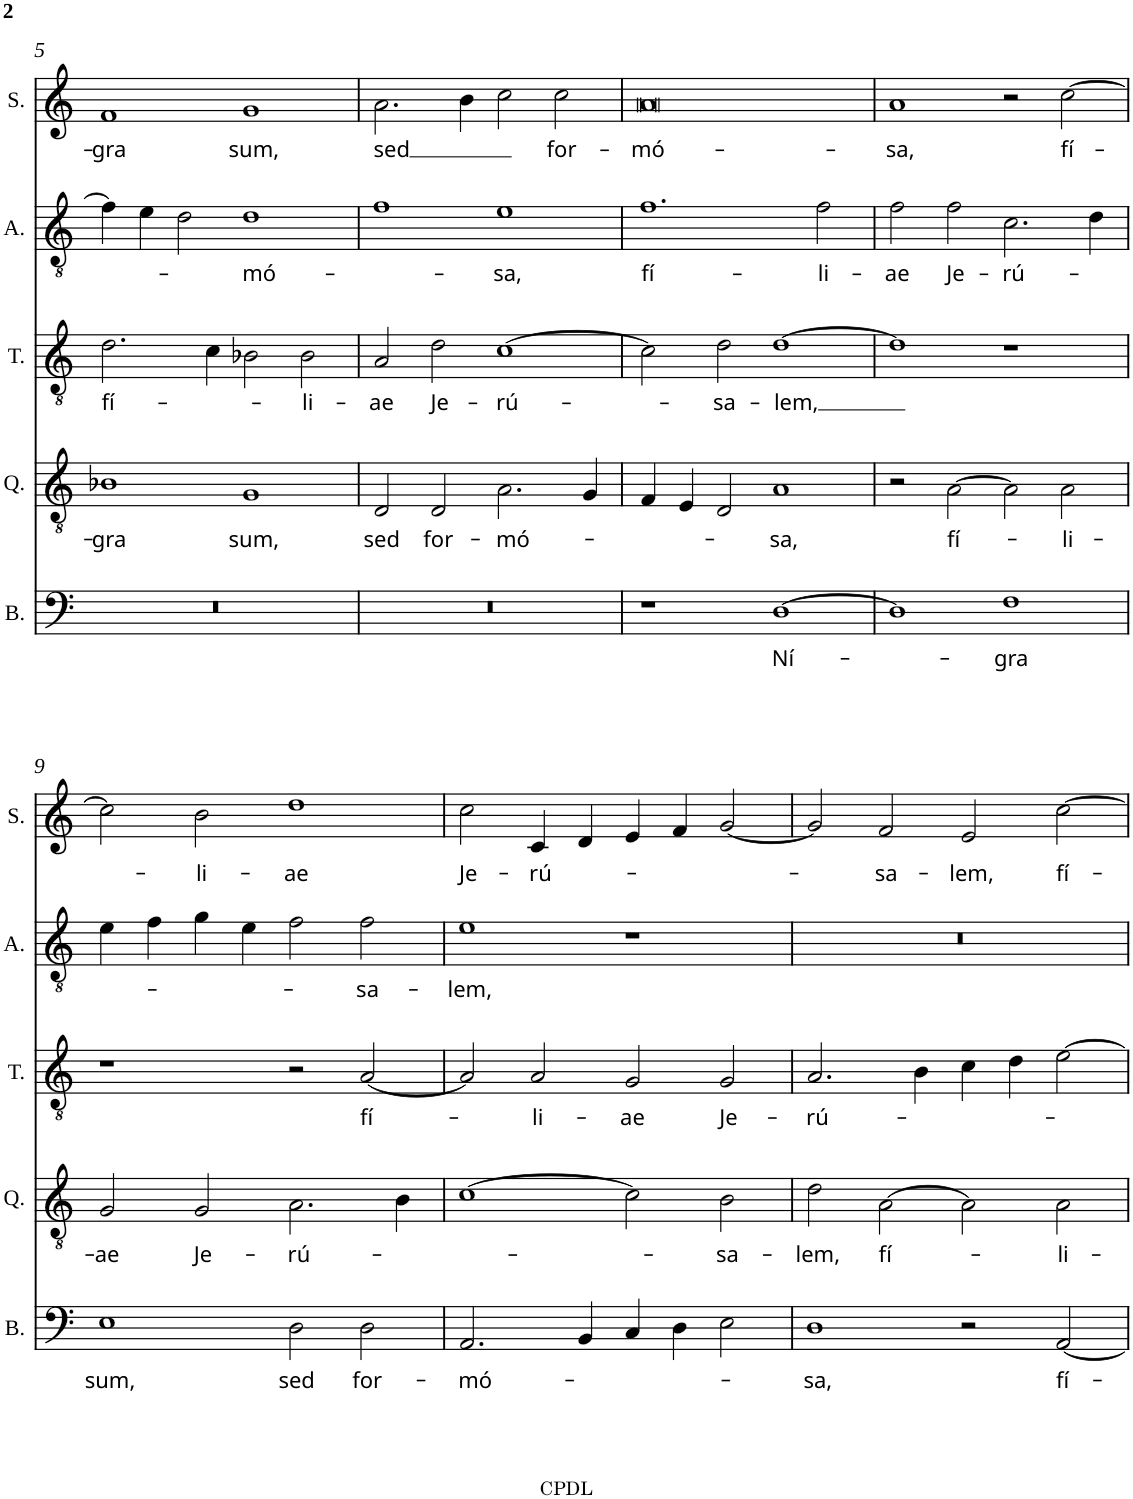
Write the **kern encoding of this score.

**kern	**text	**kern	**text	**kern	**text	**kern	**text	**kern	**text
*part5	*part5	*part4	*part4	*part3	*part3	*part2	*part2	*part1	*part1
*staff5	*staff5	*staff4	*staff4	*staff3	*staff3	*staff2	*staff2	*staff1	*staff1
*I"Bassus	*	*I"Quintus	*	*I"Tenor	*	*I"Altus	*	*I"Superius	*
*I'B.	*	*I'Q.	*	*I'T.	*	*I'A.	*	*I'S.	*
!!LO:PB:g=z
*clefF4	*	*clefGv2	*	*clefGv2	*	*clefGv2	*	*clefG2	*
*	*	*Trd8c14	*	*	*	*Trd1c2	*	*	*
*k[]	*	*k[]	*	*k[]	*	*k[]	*	*k[]	*
*M4/2	*	*M4/2	*	*M4/2	*	*M4/2	*	*M4/2	*
=5	=5	=5	=5	=5	=5	=5	=5	=5	=5
!	!	!	!LO:LY:b	!	!LO:LY:b	!	!	!	!LO:LY:b
0r	.	1B-X	-gra	2.d\	fí-	4f\]	.	1f	-gra
.	.	.	.	.	.	4e\	.	.	.
.	.	.	.	.	.	2d\	.	.	.
.	.	.	.	4c\	.	.	.	.	.
!	!	!	!LO:LY:b	!	!	!	!LO:LY:b	!	!LO:LY:b
.	.	1G	sum,	2B-X\	.	1d	-mó-	1g	sum,
!	!	!	!	!	!LO:LY:b	!	!	!	!
.	.	.	.	2B-\	-li-	.	.	.	.
=6	=6	=6	=6	=6	=6	=6	=6	=6	=6
!	!	!	!LO:LY:b	!	!LO:LY:b	!	!	!	!LO:LY:b
0r	.	2D/	sed	2A/	-ae	1f	.	2.a\	sed
!	!	!	!LO:LY:b	!	!LO:LY:b	!	!	!	!
.	.	2D/	for-	2d\	Je-	.	.	.	.
.	.	.	.	.	.	.	.	4b\	.
!	!	!	!LO:LY:b	!	!LO:LY:b	!	!LO:LY:b	!	!
.	.	2.A\	-mó-	[1c	-rú-	1e	-sa,	2cc\	.
!	!	!	!	!	!	!	!	!	!LO:LY:b
.	.	.	.	.	.	.	.	2cc\	for-
.	.	4G/	.	.	.	.	.	.	.
=7	=7	=7	=7	=7	=7	=7	=7	=7	=7
!	!	!	!	!	!	!	!LO:LY:b	!	!LO:LY:b
1r	.	4F/	.	2c\]	.	1.f	fí-	0a	-mó-
.	.	4E/	.	.	.	.	.	.	.
!	!	!	!	!	!LO:LY:b	!	!	!	!
.	.	2D/	.	2d\	-sa-	.	.	.	.
!	!LO:LY:b	!	!LO:LY:b	!	!LO:LY:b	!	!	!	!
[1D	Ní-	1A	-sa,	[1d	-lem,	.	.	.	.
!	!	!	!	!	!	!	!LO:LY:b	!	!
.	.	.	.	.	.	2f\	-li-	.	.
=8	=8	=8	=8	=8	=8	=8	=8	=8	=8
!	!	!	!	!	!	!	!LO:LY:b	!	!LO:LY:b
1D]	.	2r	.	1d]	.	2f\	-ae	1a	-sa,
!	!	!	!LO:LY:b	!	!	!	!LO:LY:b	!	!
.	.	[2A\	fí-	.	.	2f\	Je-	.	.
!	!LO:LY:b	!	!	!	!	!	!LO:LY:b	!	!
1F	-gra	2A\]	.	1r	.	2.c\	-rú-	2r	.
!	!	!	!LO:LY:b	!	!	!	!	!	!LO:LY:b
.	.	2A\	-li-	.	.	.	.	[2cc\	fí-
.	.	.	.	.	.	4d\	.	.	.
!!LO:LB:g=z
=9	=9	=9	=9	=9	=9	=9	=9	=9	=9
!	!LO:LY:b	!	!LO:LY:b	!	!	!	!	!	!
1E	sum,	2G/	-ae	1r	.	4e\	.	2cc\]	.
.	.	.	.	.	.	4f\	.	.	.
!	!	!	!LO:LY:b	!	!	!	!	!	!LO:LY:b
.	.	2G/	Je-	.	.	4g\	.	2b\	-li-
.	.	.	.	.	.	4e\	.	.	.
!	!LO:LY:b	!	!LO:LY:b	!	!	!	!	!	!LO:LY:b
2D\	sed	2.A\	-rú-	2r	.	2f\	.	1dd	-ae
!	!LO:LY:b	!	!	!	!LO:LY:b	!	!LO:LY:b	!	!
2D\	for-	.	.	[2A/	fí-	2f\	-sa-	.	.
.	.	4B\	.	.	.	.	.	.	.
=10	=10	=10	=10	=10	=10	=10	=10	=10	=10
!	!LO:LY:b	!	!	!	!	!	!LO:LY:b	!	!LO:LY:b
2.AA/	-mó-	[1c	.	2A/]	.	1e	-lem,	2cc\	Je-
!	!	!	!	!	!LO:LY:b	!	!	!	!LO:LY:b
.	.	.	.	2A/	-li-	.	.	4c/	-rú-
4BB/	.	.	.	.	.	.	.	4d/	.
!	!	!	!	!	!LO:LY:b	!	!	!	!
4C/	.	2c\]	.	2G/	-ae	1r	.	4e/	.
4D\	.	.	.	.	.	.	.	4f/	.
!	!	!	!LO:LY:b	!	!LO:LY:b	!	!	!	!
2E\	.	2B\	-sa-	2G/	Je-	.	.	[2g/	.
=11	=11	=11	=11	=11	=11	=11	=11	=11	=11
!	!LO:LY:b	!	!LO:LY:b	!	!LO:LY:b	!	!	!	!
1D	-sa,	2d\	-lem,	2.A/	-rú-	0r	.	2g/]	.
!	!	!	!LO:LY:b	!	!	!	!	!	!LO:LY:b
.	.	[2A\	fí-	.	.	.	.	2f/	-sa-
.	.	.	.	4B\	.	.	.	.	.
!	!	!	!	!	!	!	!	!	!LO:LY:b
2r	.	2A\]	.	4c\	.	.	.	2e/	-lem,
.	.	.	.	4d\	.	.	.	.	.
!	!LO:LY:b	!	!LO:LY:b	!	!	!	!	!	!LO:LY:b
[2AA/	fí-	2A\	-li-	[2e\	.	.	.	[2cc\	fí-
=	=	=	=	=	=	=	=	=	=
*-	*-	*-	*-	*-	*-	*-	*-	*-	*-
